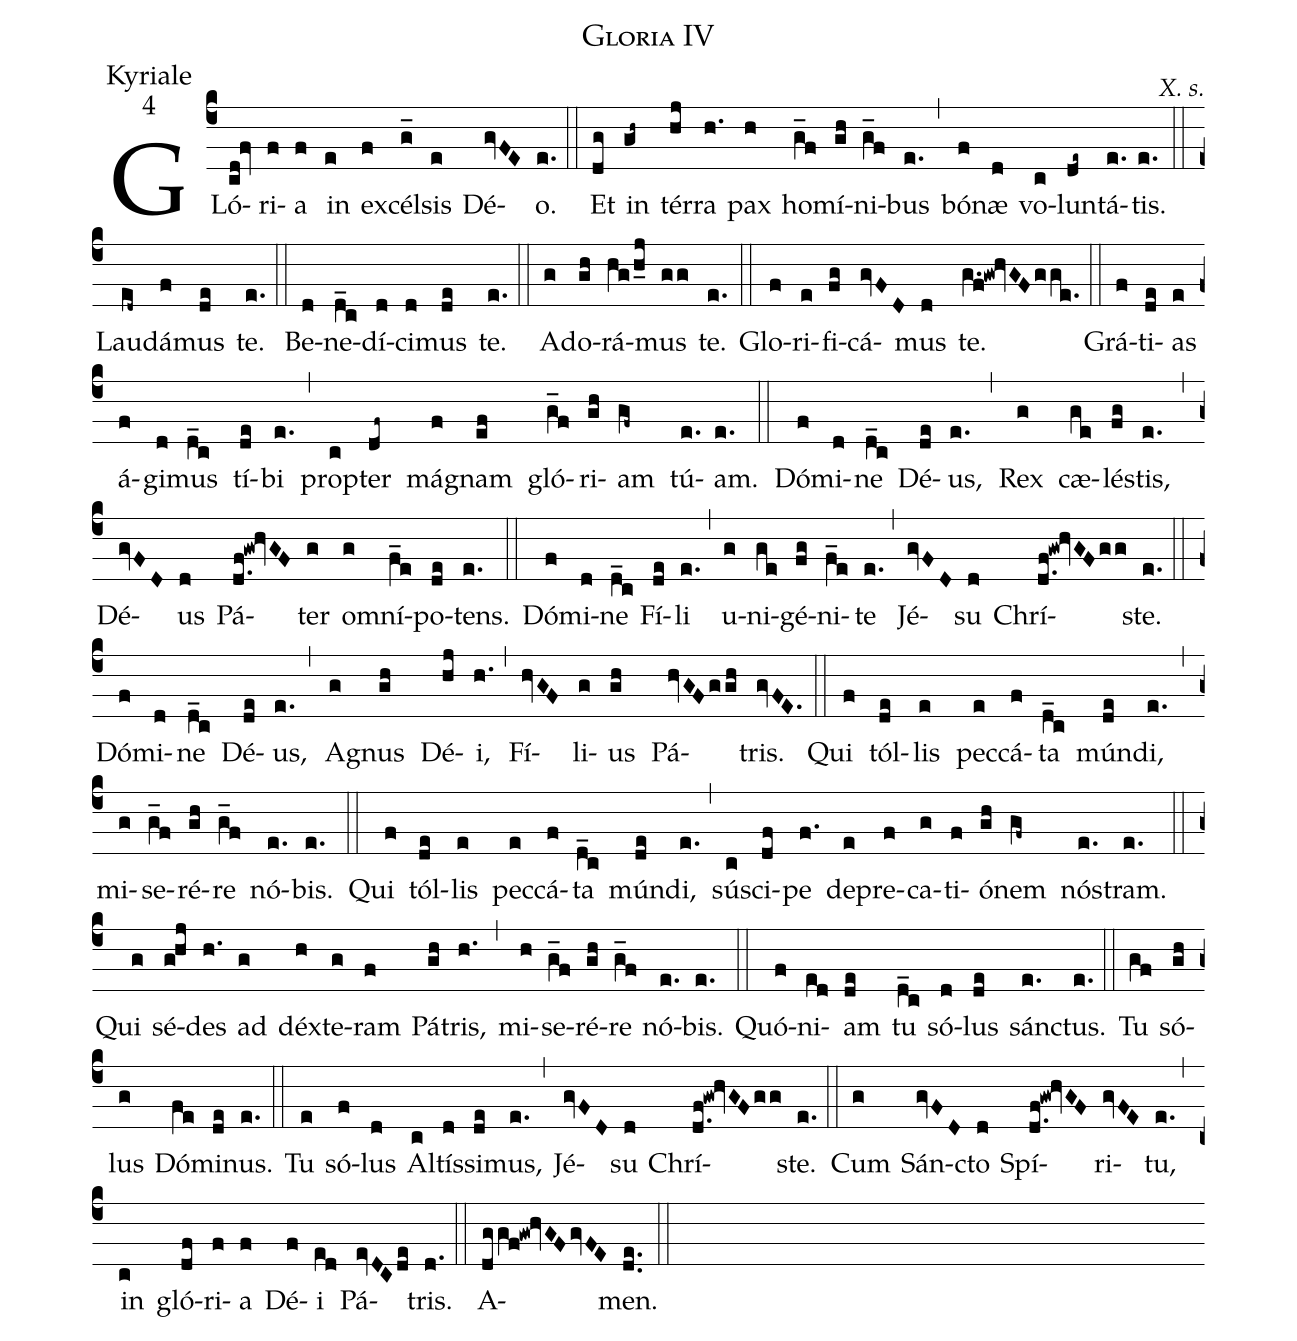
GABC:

name:Gloria IV;
office-part:Kyriale;
mode:4;
commentary:X. s.;
%%
(c4) GLó(cd!fv)ri(f)a(f) in(e) ex(f)cél(g_)sis(e) Dé(gvFE)o.(e.) (::) Et(dg) in(gh~) tér(hj)ra(h.) pax(h) ho(g_f)mí(gh)ni(g_f)bus(e.) (,) bó(f)næ(d) vo(c)lun(de~)tá(e.)tis.(e.) (::) Lau(ed~)dá(f)mus(de) te.(e.) (::) Be(d)ne(d_c)dí(d)ci(d)mus(de) te.(e.) (::) A(g)do(gh)rá(hg/h_j)mus(gg) te.(e.) (::) Glo(f)ri(e)fi(fg)cá(gvFD)mus(d) te.(g.f!gw!hvGFgge.) (::) Grá(f)ti(de)as(e) á(f)gi(d)mus(d_c) tí(de)bi(e.) (,) prop(c)ter(df~) má(f)gnam(ef) gló(g_f)ri(gh)am(gf~) tú(e.)am.(e.) (::) Dó(f)mi(d)ne(d_c) Dé(de)us,(e.) (,) Rex(g) cæ(ge)lés(fg)tis,(e.) (,) Dé(gvFD)us(d) Pá(d.f!gw!hvGF)ter(g) om(g)ní(f_e)po(de)tens.(e.) (::) Dó(f)mi(d)ne(d_c) Fí(de)li(e.) (,) u(g)ni(ge)gé(fg)ni(f_e)te(e.) (,) Jé(gvFD)su(d) Chrí(d.f!gw!hvGFgg)ste.(e.) (::) Dó(f)mi(d)ne(d_c) Dé(de)us,(e.) (,) A(g)gnus(gh) Dé(hj)i,(h.) (,) Fí(hvGF)li(g)us(gh) Pá(hvGFggh)tris.(gvFE.) (::) Qui(f) tól(de)lis(e) pec(e)cá(f)ta(d_c) mún(de)di,(e.) (,) mi(g)se(g_f)ré(gh)re(g_f) nó(e.)bis.(e.) (::) Qui(f) tól(de)lis(e) pec(e)cá(f)ta(d_c) mún(de)di,(e.) (,) sú(c)sci(df)pe(f.) de(e)pre(f)ca(g)ti(f)ó(gh)nem(gf~) nós(e.)tram.(e.) (::) Qui(g) sé(g!hj)des(h.) ad(g) déx(h)te(g)ram(f) Pá(gh)tris,(h.) (,) mi(h)se(g_f)ré(gh)re(g_f) nó(e.)bis.(e.) (::) Quó(f)ni(ed)am(de) tu(d_c) só(d)lus(de) sán(e.)ctus.(e.) (::) Tu(gf) só(gh)lus(g) Dó(fe)mi(de)nus.(e.) (::) Tu(e) só(f)lus(d) Al(c)tís(d)si(de)mus,(e.) (,) Jé(gvFD)su(d) Chrí(d.f!gw!hvGFgg)ste.(e.) (::) Cum(g) Sán(gvFD)cto(d) Spí(d.f!gw!hvGF)ri(gvFE)tu,(e.) (,) in(c) gló(df)ri(f)a(f) Dé(f)i(ed) Pá(evDCde)tris.(d.) (::) A(dggf!gw!hvGFgvFE)men.(de..) (::)
